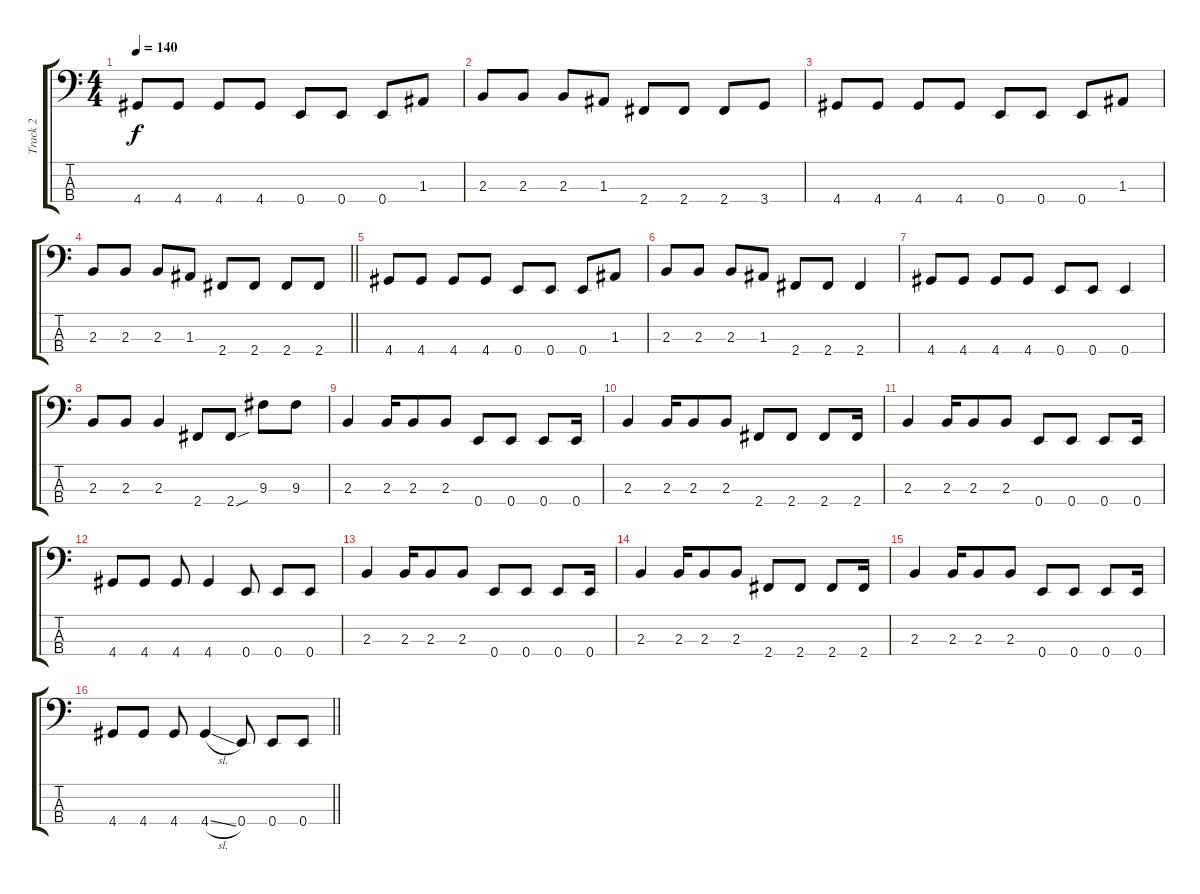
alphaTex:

\track ("Track 2" "Track 2") {instrument electricbassfinger}
\staff {score tabs}
\tuning (G2 D2 A1 E1) {hide}
\ts (4 4)
\tempo 140
\clef f4
\ks c
4.4.8{dy f} 4.4.8 4.4.8 4.4.8 0.4.8 0.4.8 0.4.8 1.3.8 |
2.3.8 2.3.8 2.3.8 1.3.8 2.4.8 2.4.8 2.4.8 3.4.8 |
4.4.8 4.4.8 4.4.8 4.4.8 0.4.8 0.4.8 0.4.8 1.3.8 |
\barLineRight lightlight
2.3.8 2.3.8 2.3.8 1.3.8 2.4.8 2.4.8 2.4.8 2.4.8 |
4.4.8 4.4.8 4.4.8 4.4.8 0.4.8 0.4.8 0.4.8 1.3.8 |
2.3.8 2.3.8 2.3.8 1.3.8 2.4.8 2.4.8 2.4.4 |
4.4.8 4.4.8 4.4.8 4.4.8 0.4.8 0.4.8 0.4.4 |
2.3.8 2.3.8 2.3.4 2.4.8 2.4{sou}.8 9.3.8 9.3.8 |
2.3.4 2.3.16 2.3.8 2.3.8 0.4.8 0.4.8 0.4.8 0.4.16 |
2.3.4 2.3.16 2.3.8 2.3.8 2.4.8 2.4.8 2.4.8 2.4.16 |
2.3.4 2.3.16 2.3.8 2.3.8 0.4.8 0.4.8 0.4.8 0.4.16 |
4.4.8 4.4.8 4.4.8 4.4.4 0.4.8 0.4.8 0.4.8 |
2.3.4 2.3.16 2.3.8 2.3.8 0.4.8 0.4.8 0.4.8 0.4.16 |
2.3.4 2.3.16 2.3.8 2.3.8 2.4.8 2.4.8 2.4.8 2.4.16 |
2.3.4 2.3.16 2.3.8 2.3.8 0.4.8 0.4.8 0.4.8 0.4.16 |
\barLineRight lightlight
4.4.8 4.4.8 4.4.8 4.4{sl}.4 0.4.8 0.4.8 0.4.8
